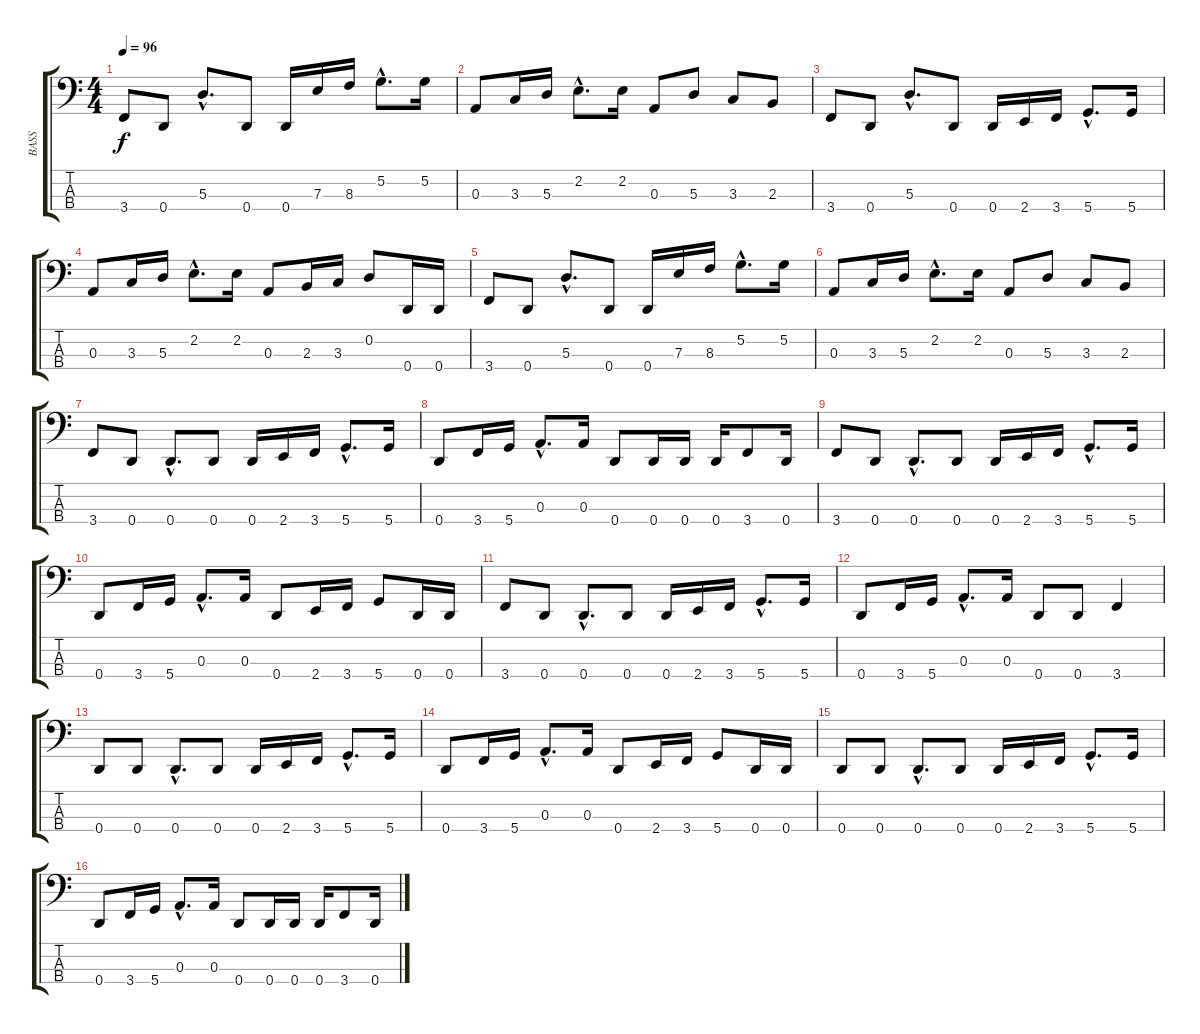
\track ("BASS" "BASS") {instrument electricbassfinger}
\staff {score tabs}
\tuning (G2 D2 A1 D1) {hide}
\ts (4 4)
\tempo 96
\clef f4
\ks c
3.4.8{dy f} 0.4.8 5.3{hac}.8{d} 0.4.8 0.4.16 7.3.16 8.3.16 5.2{hac}.8{d} 5.2.16 |
0.3.8 3.3.16 5.3.16 2.2{hac}.8{d} 2.2.16 0.3.8 5.3.8 3.3.8 2.3.8 |
3.4.8 0.4.8 5.3{hac}.8{d} 0.4.8 0.4.16 2.4.16 3.4.16 5.4{hac}.8{d} 5.4.16 |
0.3.8 3.3.16 5.3.16 2.2{hac}.8{d} 2.2.16 0.3.8 2.3.16 3.3.16 0.2.8 0.4.16 0.4.16 |
3.4.8 0.4.8 5.3{hac}.8{d} 0.4.8 0.4.16 7.3.16 8.3.16 5.2{hac}.8{d} 5.2.16 |
0.3.8 3.3.16 5.3.16 2.2{hac}.8{d} 2.2.16 0.3.8 5.3.8 3.3.8 2.3.8 |
3.4.8 0.4.8 0.4{hac}.8{d} 0.4.8 0.4.16 2.4.16 3.4.16 5.4{hac}.8{d} 5.4.16 |
0.4.8 3.4.16 5.4.16 0.3{hac}.8{d} 0.3.16 0.4.8 0.4.16 0.4.16 0.4.16 3.4.8 0.4.16 |
3.4.8 0.4.8 0.4{hac}.8{d} 0.4.8 0.4.16 2.4.16 3.4.16 5.4{hac}.8{d} 5.4.16 |
0.4.8 3.4.16 5.4.16 0.3{hac}.8{d} 0.3.16 0.4.8 2.4.16 3.4.16 5.4.8 0.4.16 0.4.16 |
3.4.8 0.4.8 0.4{hac}.8{d} 0.4.8 0.4.16 2.4.16 3.4.16 5.4{hac}.8{d} 5.4.16 |
0.4.8 3.4.16 5.4.16 0.3{hac}.8{d} 0.3.16 0.4.8 0.4.8 3.4.4 |
0.4.8 0.4.8 0.4{hac}.8{d} 0.4.8 0.4.16 2.4.16 3.4.16 5.4{hac}.8{d} 5.4.16 |
0.4.8 3.4.16 5.4.16 0.3{hac}.8{d} 0.3.16 0.4.8 2.4.16 3.4.16 5.4.8 0.4.16 0.4.16 |
0.4.8 0.4.8 0.4{hac}.8{d} 0.4.8 0.4.16 2.4.16 3.4.16 5.4{hac}.8{d} 5.4.16 |
0.4.8 3.4.16 5.4.16 0.3{hac}.8{d} 0.3.16 0.4.8 0.4.16 0.4.16 0.4.16 3.4.8 0.4.16
